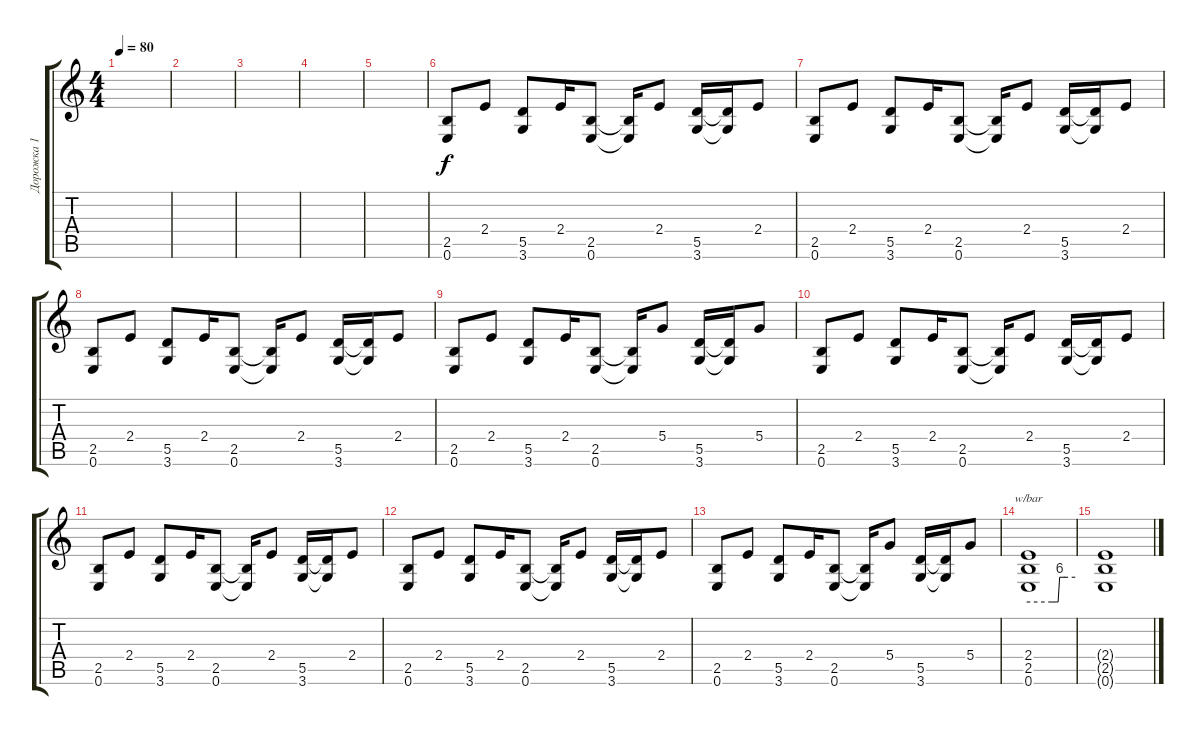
\track ("Дорожка 1" "Дорожка 1") {instrument electricguitarjazz}
\staff {score tabs}
\tuning (E4 B3 G3 D3 A2 E2) {hide}
\ts (4 4)
\tempo 80
\clef g2
\ks c
|
|
|
|
|
(2.5 0.6).8 2.4.8 (5.5 3.6).8 2.4.16 (2.5 0.6).8 (2.5{t} 0.6{t}).16 2.4.8 (5.5 3.6).16 (5.5{t} 3.6{t}).16 2.4.8 |
(2.5 0.6).8 2.4.8 (5.5 3.6).8 2.4.16 (2.5 0.6).8 (2.5{t} 0.6{t}).16 2.4.8 (5.5 3.6).16 (5.5{t} 3.6{t}).16 2.4.8 |
(2.5 0.6).8 2.4.8 (5.5 3.6).8 2.4.16 (2.5 0.6).8 (2.5{t} 0.6{t}).16 2.4.8 (5.5 3.6).16 (5.5{t} 3.6{t}).16 2.4.8 |
(2.5 0.6).8 2.4.8 (5.5 3.6).8 2.4.16 (2.5 0.6).8 (2.5{t} 0.6{t}).16 5.4.8 (5.5 3.6).16 (5.5{t} 3.6{t}).16 5.4.8 |
(2.5 0.6).8 2.4.8 (5.5 3.6).8 2.4.16 (2.5 0.6).8 (2.5{t} 0.6{t}).16 2.4.8 (5.5 3.6).16 (5.5{t} 3.6{t}).16 2.4.8 |
(2.5 0.6).8 2.4.8 (5.5 3.6).8 2.4.16 (2.5 0.6).8 (2.5{t} 0.6{t}).16 2.4.8 (5.5 3.6).16 (5.5{t} 3.6{t}).16 2.4.8 |
(2.5 0.6).8 2.4.8 (5.5 3.6).8 2.4.16 (2.5 0.6).8 (2.5{t} 0.6{t}).16 2.4.8 (5.5 3.6).16 (5.5{t} 3.6{t}).16 2.4.8 |
(2.5 0.6).8 2.4.8 (5.5 3.6).8 2.4.16 (2.5 0.6).8 (2.5{t} 0.6{t}).16 5.4.8 (5.5 3.6).16 (5.5{t} 3.6{t}).16 5.4.8 |
(2.4 2.5 0.6).1{tbe (custom default 0 0 30 0 36 0 38 0 40 24 43 24 47 24 60 24)} |
(2.4{t} 2.5{t} 0.6{t}).1
